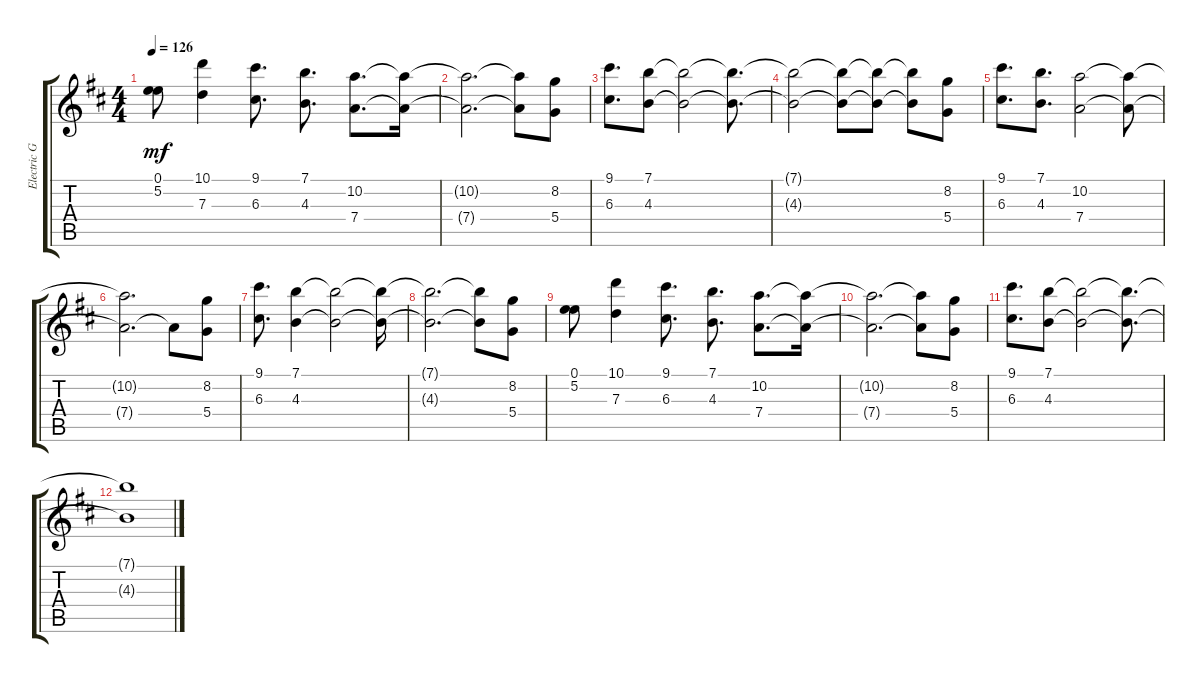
\track ("Electric Guitar" "Electric G") {instrument overdrivenguitar}
\staff {score tabs}
\tuning (E4 B3 G3 D3 A2 E2) {hide}
\ts (4 4)
\tempo 126
\clef g2
\ks bminor
(0.1 5.2).8{dy mf} (10.1 7.3).4 (9.1 6.3).8{d} (7.1 4.3).8{d} (10.2 7.4).8{d} (10.2{t} 7.4{t}).16 |
(10.2{t} 7.4{t}).2{d} (10.2{t} 7.4{t}).8 (8.2 5.4).8 |
(9.1 6.3).8{d} (7.1 4.3).8 (7.1{t} 4.3{t}).2 (7.1{t} 4.3{t}).8{d} |
(7.1{t} 4.3{t}).2 (7.1{t} 4.3{t}).8 (7.1{t} 4.3{t}).8 (7.1{t} 4.3{t}).8 (8.2 5.4).8 |
(9.1 6.3).8{d} (7.1 4.3).8{d} (10.2 7.4).2 (10.2{t} 7.4{t}).8 |
(10.2{t} 7.4{t}).2{d} 7.4{t}.8 (8.2 5.4).8 |
(9.1 6.3).8{d} (7.1 4.3).4 (7.1{t} 4.3{t}).2 (7.1{t} 4.3{t}).16 |
(7.1{t} 4.3{t}).2{d} (7.1{t} 4.3{t}).8 (8.2 5.4).8 |
(0.1 5.2).8 (10.1 7.3).4 (9.1 6.3).8{d} (7.1 4.3).8{d} (10.2 7.4).8{d} (10.2{t} 7.4{t}).16 |
(10.2{t} 7.4{t}).2{d} (10.2{t} 7.4{t}).8 (8.2 5.4).8 |
(9.1 6.3).8{d} (7.1 4.3).8 (7.1{t} 4.3{t}).2 (7.1{t} 4.3{t}).8{d} |
(7.1{t} 4.3{t}).1
